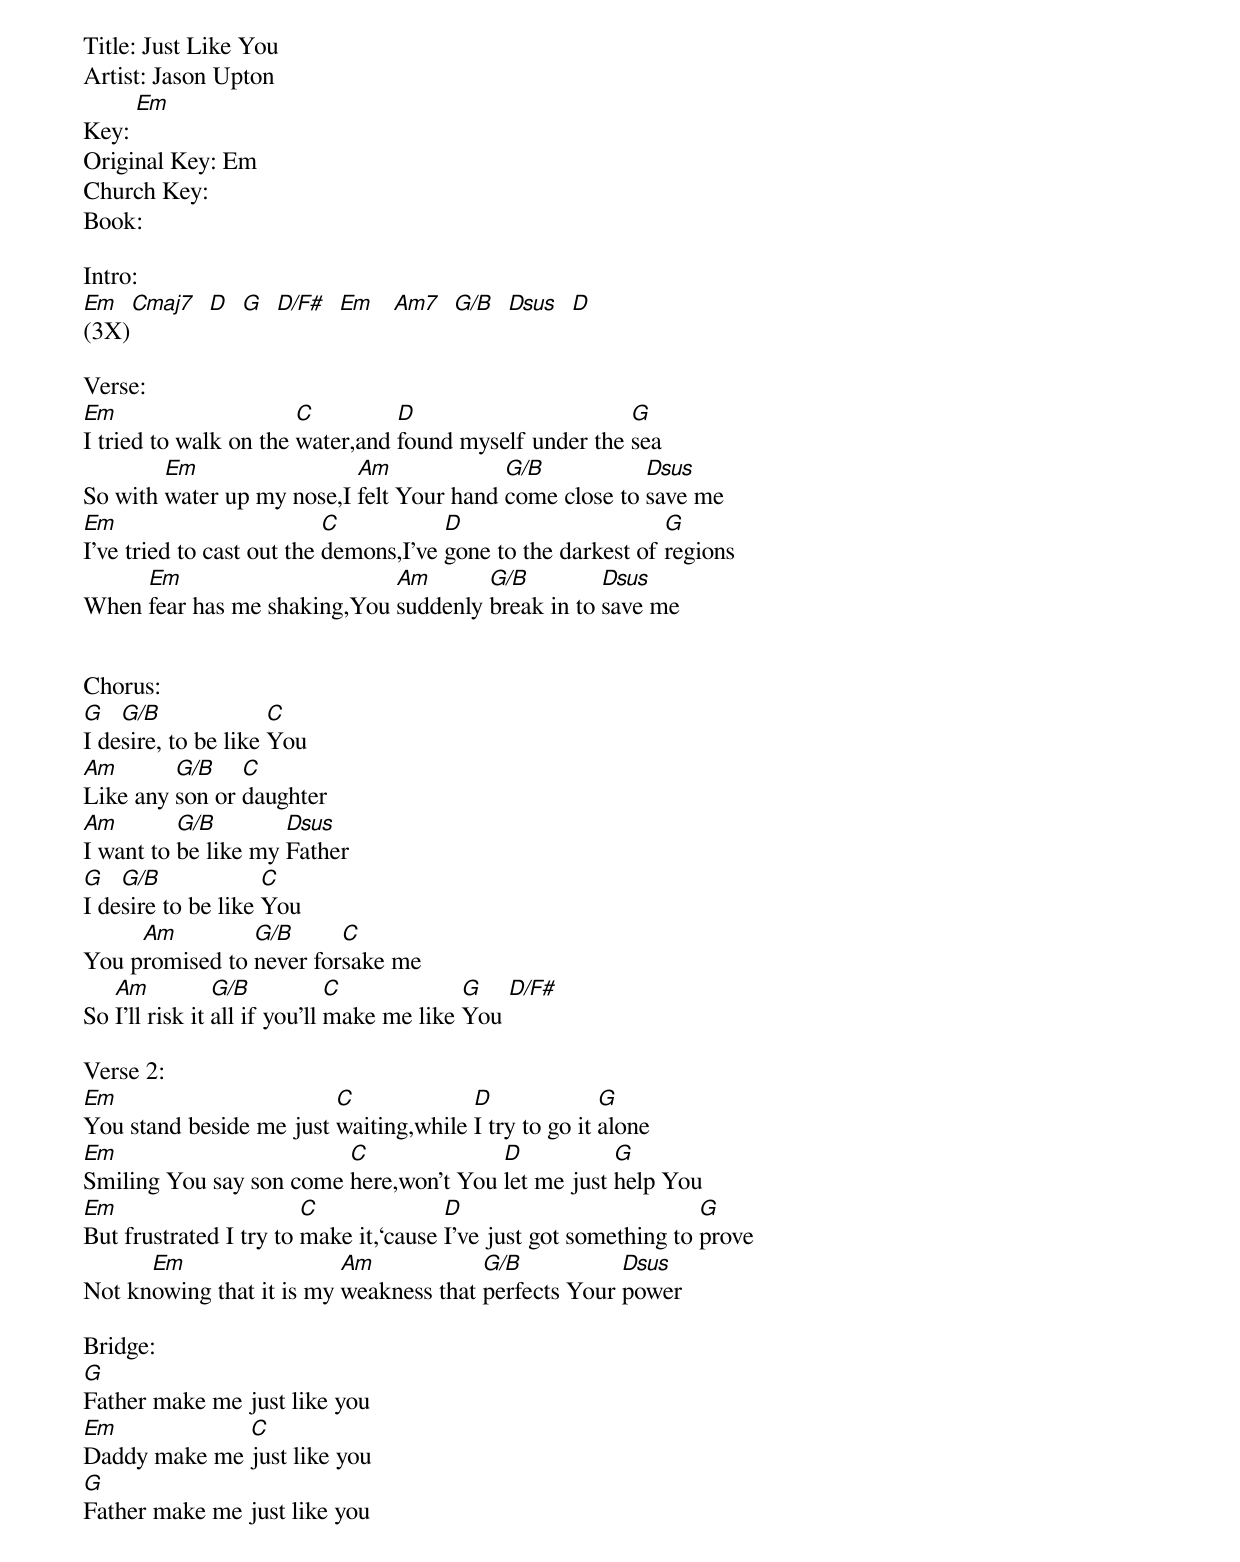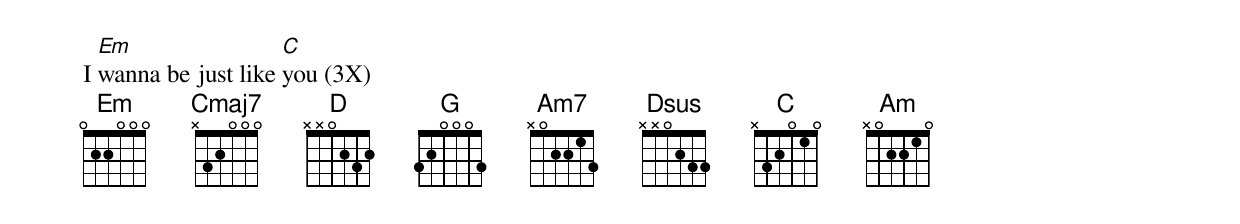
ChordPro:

Title: Just Like You
Artist: Jason Upton
Key: [Em]
Original Key: Em
Church Key:
Book:

Intro:
[Em]  [Cmaj7]  [D]  [G]  [D/F#]  [Em]   [Am7]  [G/B]  [Dsus]  [D]
(3X)

Verse:
[Em]I tried to walk on the [C]water,and [D]found myself under the [G]sea
So with [Em]water up my nose,I [Am]felt Your hand [G/B]come close to [Dsus]save me
[Em]I’ve tried to cast out the [C]demons,I’ve [D]gone to the darkest of [G]regions
When [Em]fear has me shaking,You [Am]suddenly [G/B]break in to [Dsus]save me


Chorus:
[G]I de[G/B]sire, to be like [C]You
[Am]Like any [G/B]son or [C]daughter
[Am]I want to [G/B]be like my [Dsus]Father
[G]I de[G/B]sire to be like [C]You
You p[Am]romised to [G/B]never for[C]sake me
So [Am]I’ll risk it [G/B]all if you’ll [C]make me like [G]You [D/F#]

Verse 2:
[Em]You stand beside me just [C]waiting,while [D]I try to go it [G]alone
[Em]Smiling You say son come [C]here,won’t You [D]let me just [G]help You
[Em]But frustrated I try to [C]make it,‘cause [D]I’ve just got something to [G]prove
Not kn[Em]owing that it is my [Am]weakness that [G/B]perfects Your [Dsus]power

Bridge:
[G]Father make me just like you
[Em]Daddy make me [C]just like you
[G]Father make me just like you
I [Em]wanna be just like [C]you (3X)
